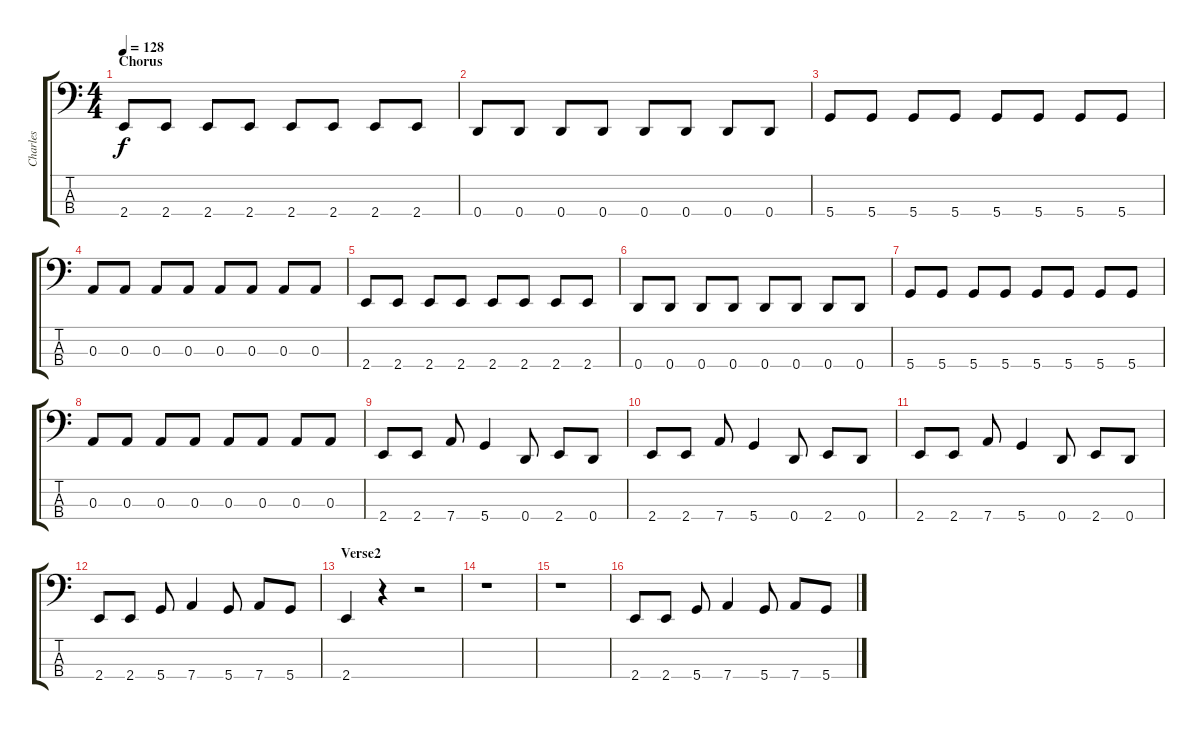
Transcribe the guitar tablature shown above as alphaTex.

\track ("Charles" "Charles") {instrument electricbasspick}
\staff {score tabs}
\tuning (G2 D2 A1 D1) {hide}
\ts (4 4)
\section ("" "Chorus")
\tempo 128
\clef f4
\ks c
2.4.8{dy f} 2.4.8 2.4.8 2.4.8 2.4.8 2.4.8 2.4.8 2.4.8 |
0.4.8 0.4.8 0.4.8 0.4.8 0.4.8 0.4.8 0.4.8 0.4.8 |
5.4.8 5.4.8 5.4.8 5.4.8 5.4.8 5.4.8 5.4.8 5.4.8 |
0.3.8 0.3.8 0.3.8 0.3.8 0.3.8 0.3.8 0.3.8 0.3.8 |
2.4.8 2.4.8 2.4.8 2.4.8 2.4.8 2.4.8 2.4.8 2.4.8 |
0.4.8 0.4.8 0.4.8 0.4.8 0.4.8 0.4.8 0.4.8 0.4.8 |
5.4.8 5.4.8 5.4.8 5.4.8 5.4.8 5.4.8 5.4.8 5.4.8 |
0.3.8 0.3.8 0.3.8 0.3.8 0.3.8 0.3.8 0.3.8 0.3.8 |
2.4.8 2.4.8 7.4.8 5.4.4 0.4.8 2.4.8 0.4.8 |
2.4.8 2.4.8 7.4.8 5.4.4 0.4.8 2.4.8 0.4.8 |
2.4.8 2.4.8 7.4.8 5.4.4 0.4.8 2.4.8 0.4.8 |
2.4.8 2.4.8 5.4.8 7.4.4 5.4.8 7.4.8 5.4.8 |
\section ("" "Verse2")
2.4.4 r.4 r.2 |
r.1 |
r.1 |
2.4.8 2.4.8 5.4.8 7.4.4 5.4.8 7.4.8 5.4.8
